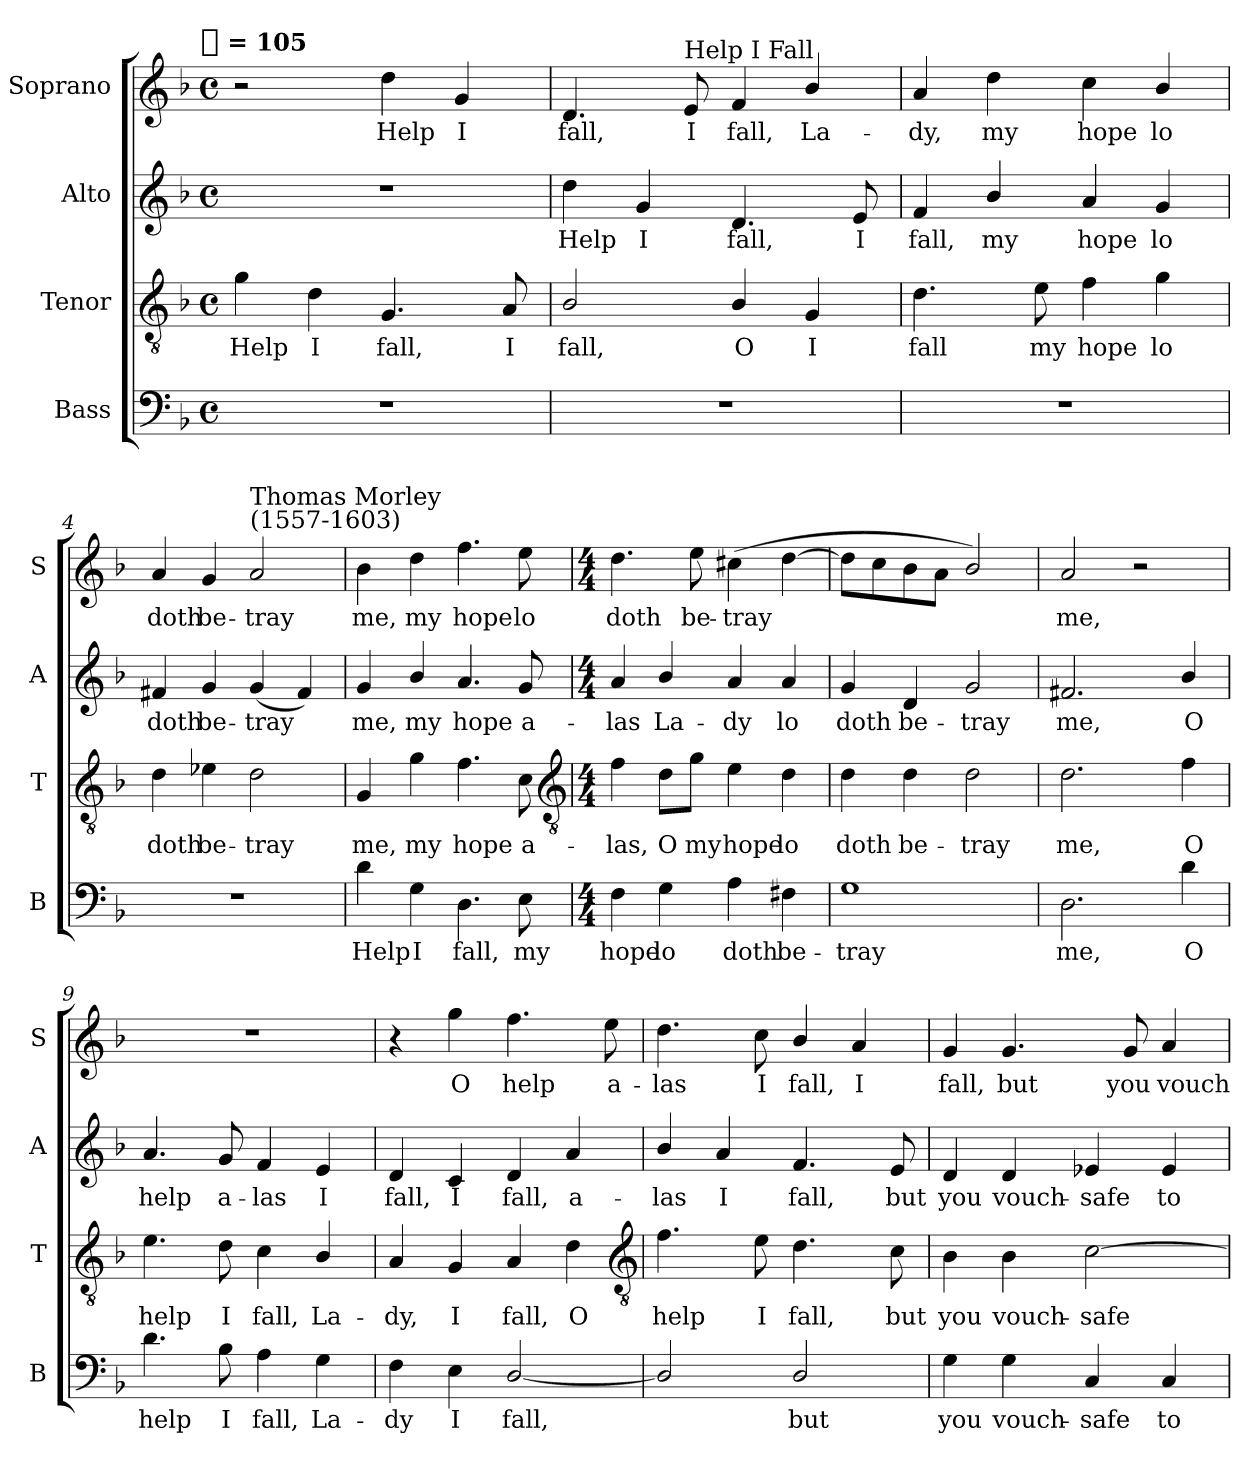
**kern	**text	**kern	**text	**kern	**text	**kern	**text
*part4	*part4	*part3	*part3	*part2	*part2	*part1	*part1
*staff4	*staff4	*staff3	*staff3	*staff2	*staff2	*staff1	*staff1
*I"Bass	*	*I"Tenor	*	*I"Alto	*	*I"Soprano	*
*I'B	*	*I'T	*	*I'A	*	*I'S	*
*clefF4	*	*clefGv2	*	*clefG2	*	*clefG2	*
*k[b-]	*	*k[b-]	*	*k[b-]	*	*k[b-]	*
!!LO:TX:omd:t=[quarter] = 105
*M4/4	*	*M4/4	*	*M4/4	*	*M4/4	*
*met(c)	*	*met(c)	*	*met(c)	*	*met(c)	*
*MM105	*	*MM105	*	*MM105	*	*MM105	*
=1	=1	=1	=1	=1	=1	=1	=1
!	!	!	!LO:LY:b	!	!	!	!
1r	.	4g	Help	1r	.	2r	.
!	!	!	!LO:LY:b	!	!	!	!
.	.	4d	I	.	.	.	.
!	!	!	!LO:LY:b	!	!	!	!LO:LY:b
.	.	4.G	fall,	.	.	4dd	Help
!	!	!	!	!	!	!	!LO:LY:b
.	.	.	.	.	.	4g	I
!	!	!	!LO:LY:b	!	!	!	!
.	.	8A	I	.	.	.	.
=2	=2	=2	=2	=2	=2	=2	=2
!	!	!	!LO:LY:b	!	!LO:LY:b	!	!LO:LY:b
1r	.	2B-/	fall,	4dd	Help	4.d	fall,
!	!	!	!	!	!LO:LY:b	!	!
.	.	.	.	4g	I	.	.
!	!	!	!	!	!	!LO:TX:a:t=Help I Fall	!
!	!	!	!	!	!	!	!LO:LY:b
.	.	.	.	.	.	8e	I
!	!	!	!LO:LY:b	!	!LO:LY:b	!	!LO:LY:b
.	.	4B-/	O	4.d	fall,	4f	fall,
!	!	!	!LO:LY:b	!	!	!	!LO:LY:b
.	.	4G	I	.	.	4b-/	La-
!	!	!	!	!	!LO:LY:b	!	!
.	.	.	.	8e	I	.	.
=3	=3	=3	=3	=3	=3	=3	=3
!	!	!	!LO:LY:b	!	!LO:LY:b	!	!LO:LY:b
1r	.	4.d	fall	4f	fall,	4a	-dy,
!	!	!	!	!	!LO:LY:b	!	!LO:LY:b
.	.	.	.	4b-/	my	4dd	my
!	!	!	!LO:LY:b	!	!	!	!
.	.	8e	my	.	.	.	.
!	!	!	!LO:LY:b	!	!LO:LY:b	!	!LO:LY:b
.	.	4f	hope	4a	hope	4cc	hope
!	!	!	!LO:LY:b	!	!LO:LY:b	!	!LO:LY:b
.	.	4g	lo	4g	lo	4b-/	lo
=4	=4	=4	=4	=4	=4	=4	=4
!	!	!	!LO:LY:b	!	!LO:LY:b	!	!LO:LY:b
1r	.	4d	doth	4f#X	doth	4a	doth
!	!	!	!LO:LY:b	!	!LO:LY:b	!	!LO:LY:b
.	.	4e-X	be-	4g	be-	4g	be-
!	!	!	!	!	!	!LO:TX:a:t=Thomas Morley\n(1557-1603)	!
!	!	!	!LO:LY:b	!	!LO:LY:b	!	!LO:LY:b
.	.	2d	-tray	(<4g	-tray	2a	-tray
.	.	.	.	4f#)	.	.	.
=5	=5	=5	=5	=5	=5	=5	=5
!	!LO:LY:b	!	!LO:LY:b	!	!LO:LY:b	!	!LO:LY:b
4d	Help	4G	me,	4g	me,	4b-	me,
!	!LO:LY:b	!	!LO:LY:b	!	!LO:LY:b	!	!LO:LY:b
4G	I	4g	my	4b-/	my	4dd	my
!	!LO:LY:b	!	!LO:LY:b	!	!LO:LY:b	!	!LO:LY:b
4.D	fall,	4.f	hope	4.a	hope	4.ff	hope
!	!LO:LY:b	!	!LO:LY:b	!	!LO:LY:b	!	!LO:LY:b
8E	my	8c	a-	8g	a-	8ee	lo
*	*	*clefGv2	*	*	*	*	*
!!LO:LB:g=z
=6	=6	=6	=6	=6	=6	=6	=6
*M4/4	*	*M4/4	*	*M4/4	*	*M4/4	*
!	!LO:LY:b	!	!LO:LY:b	!	!LO:LY:b	!	!LO:LY:b
4F	hope	4f	-las,	4a	-las	4.dd	doth
!	!LO:LY:b	!	!LO:LY:b	!	!LO:LY:b	!	!
4G	lo	8d\L	O	4b-/	La-	.	.
!	!	!	!LO:LY:b	!	!	!	!LO:LY:b
.	.	8g\J	my	.	.	8ee	be-
!	!LO:LY:b	!	!LO:LY:b	!	!LO:LY:b	!	!LO:LY:b
4A	doth	4e	hope	4a	-dy	(>4cc#X	-tray
!	!LO:LY:b	!	!LO:LY:b	!	!LO:LY:b	!	!
4F#X	be-	4d	lo	4a	lo	[4dd	.
=7	=7	=7	=7	=7	=7	=7	=7
!	!LO:LY:b	!	!LO:LY:b	!	!LO:LY:b	!	!
1G	-tray	4d	doth	4g	doth	8ddL]	.
.	.	.	.	.	.	8cc	.
!	!	!	!LO:LY:b	!	!LO:LY:b	!	!
.	.	4d	be-	4d	be-	8b-	.
.	.	.	.	.	.	8aJ	.
!	!	!	!LO:LY:b	!	!LO:LY:b	!	!
.	.	2d	-tray	2g	-tray	2b-/)	.
=8	=8	=8	=8	=8	=8	=8	=8
!	!LO:LY:b	!	!LO:LY:b	!	!LO:LY:b	!	!LO:LY:b
2.D	me,	2.d	me,	2.f#X	me,	2a	me,
.	.	.	.	.	.	2r	.
!	!LO:LY:b	!	!LO:LY:b	!	!LO:LY:b	!	!
4d	O	4f	O	4b-/	O	.	.
=9	=9	=9	=9	=9	=9	=9	=9
!	!LO:LY:b	!	!LO:LY:b	!	!LO:LY:b	!	!
4.d	help	4.e	help	4.a	help	1r	.
!	!LO:LY:b	!	!LO:LY:b	!	!LO:LY:b	!	!
8B-	I	8d	I	8g	a-	.	.
!	!LO:LY:b	!	!LO:LY:b	!	!LO:LY:b	!	!
4A	fall,	4c	fall,	4f	-las	.	.
!	!LO:LY:b	!	!LO:LY:b	!	!LO:LY:b	!	!
4G	La-	4B-/	La-	4e	I	.	.
=10	=10	=10	=10	=10	=10	=10	=10
!	!LO:LY:b	!	!LO:LY:b	!	!LO:LY:b	!	!
4F	-dy	4A	-dy,	4d	fall,	4r	.
!	!LO:LY:b	!	!LO:LY:b	!	!LO:LY:b	!	!LO:LY:b
4E	I	4G	I	4c	I	4gg	O
!	!LO:LY:b	!	!LO:LY:b	!	!LO:LY:b	!	!LO:LY:b
[2D/	fall,	4A	fall,	4d	fall,	4.ff	help
!	!	!	!LO:LY:b	!	!LO:LY:b	!	!
.	.	4d	O	4a	a-	.	.
!	!	!	!	!	!	!	!LO:LY:b
.	.	.	.	.	.	8ee	a-
*	*	*clefGv2	*	*	*	*	*
!!LO:LB:g=z
=11	=11	=11	=11	=11	=11	=11	=11
!	!	!	!LO:LY:b	!	!LO:LY:b	!	!LO:LY:b
2D/]	.	4.f	help	4b-/	-las	4.dd	-las
!	!	!	!	!	!LO:LY:b	!	!
.	.	.	.	4a	I	.	.
!	!	!	!LO:LY:b	!	!	!	!LO:LY:b
.	.	8e	I	.	.	8cc	I
!	!LO:LY:b	!	!LO:LY:b	!	!LO:LY:b	!	!LO:LY:b
2D/	but	4.d	fall,	4.f	fall,	4b-/	fall,
!	!	!	!	!	!	!	!LO:LY:b
.	.	.	.	.	.	4a	I
!	!	!	!LO:LY:b	!	!LO:LY:b	!	!
.	.	8c	but	8e	but	.	.
=12	=12	=12	=12	=12	=12	=12	=12
!	!LO:LY:b	!	!LO:LY:b	!	!LO:LY:b	!	!LO:LY:b
4G	you	4B-	you	4d	you	4g	fall,
!	!LO:LY:b	!	!LO:LY:b	!	!LO:LY:b	!	!LO:LY:b
4G	vouch-	4B-	vouch-	4d	vouch-	4.g	but
!	!LO:LY:b	!	!LO:LY:b	!	!LO:LY:b	!	!
4C	-safe	[2c	-safe	4e-X	-safe	.	.
!	!	!	!	!	!	!	!LO:LY:b
.	.	.	.	.	.	8g	you
!	!LO:LY:b	!	!	!	!LO:LY:b	!	!LO:LY:b
4C	to	.	.	4e-	to	4a	vouch-
=	=	=	=	=	=	=	=
*-	*-	*-	*-	*-	*-	*-	*-
